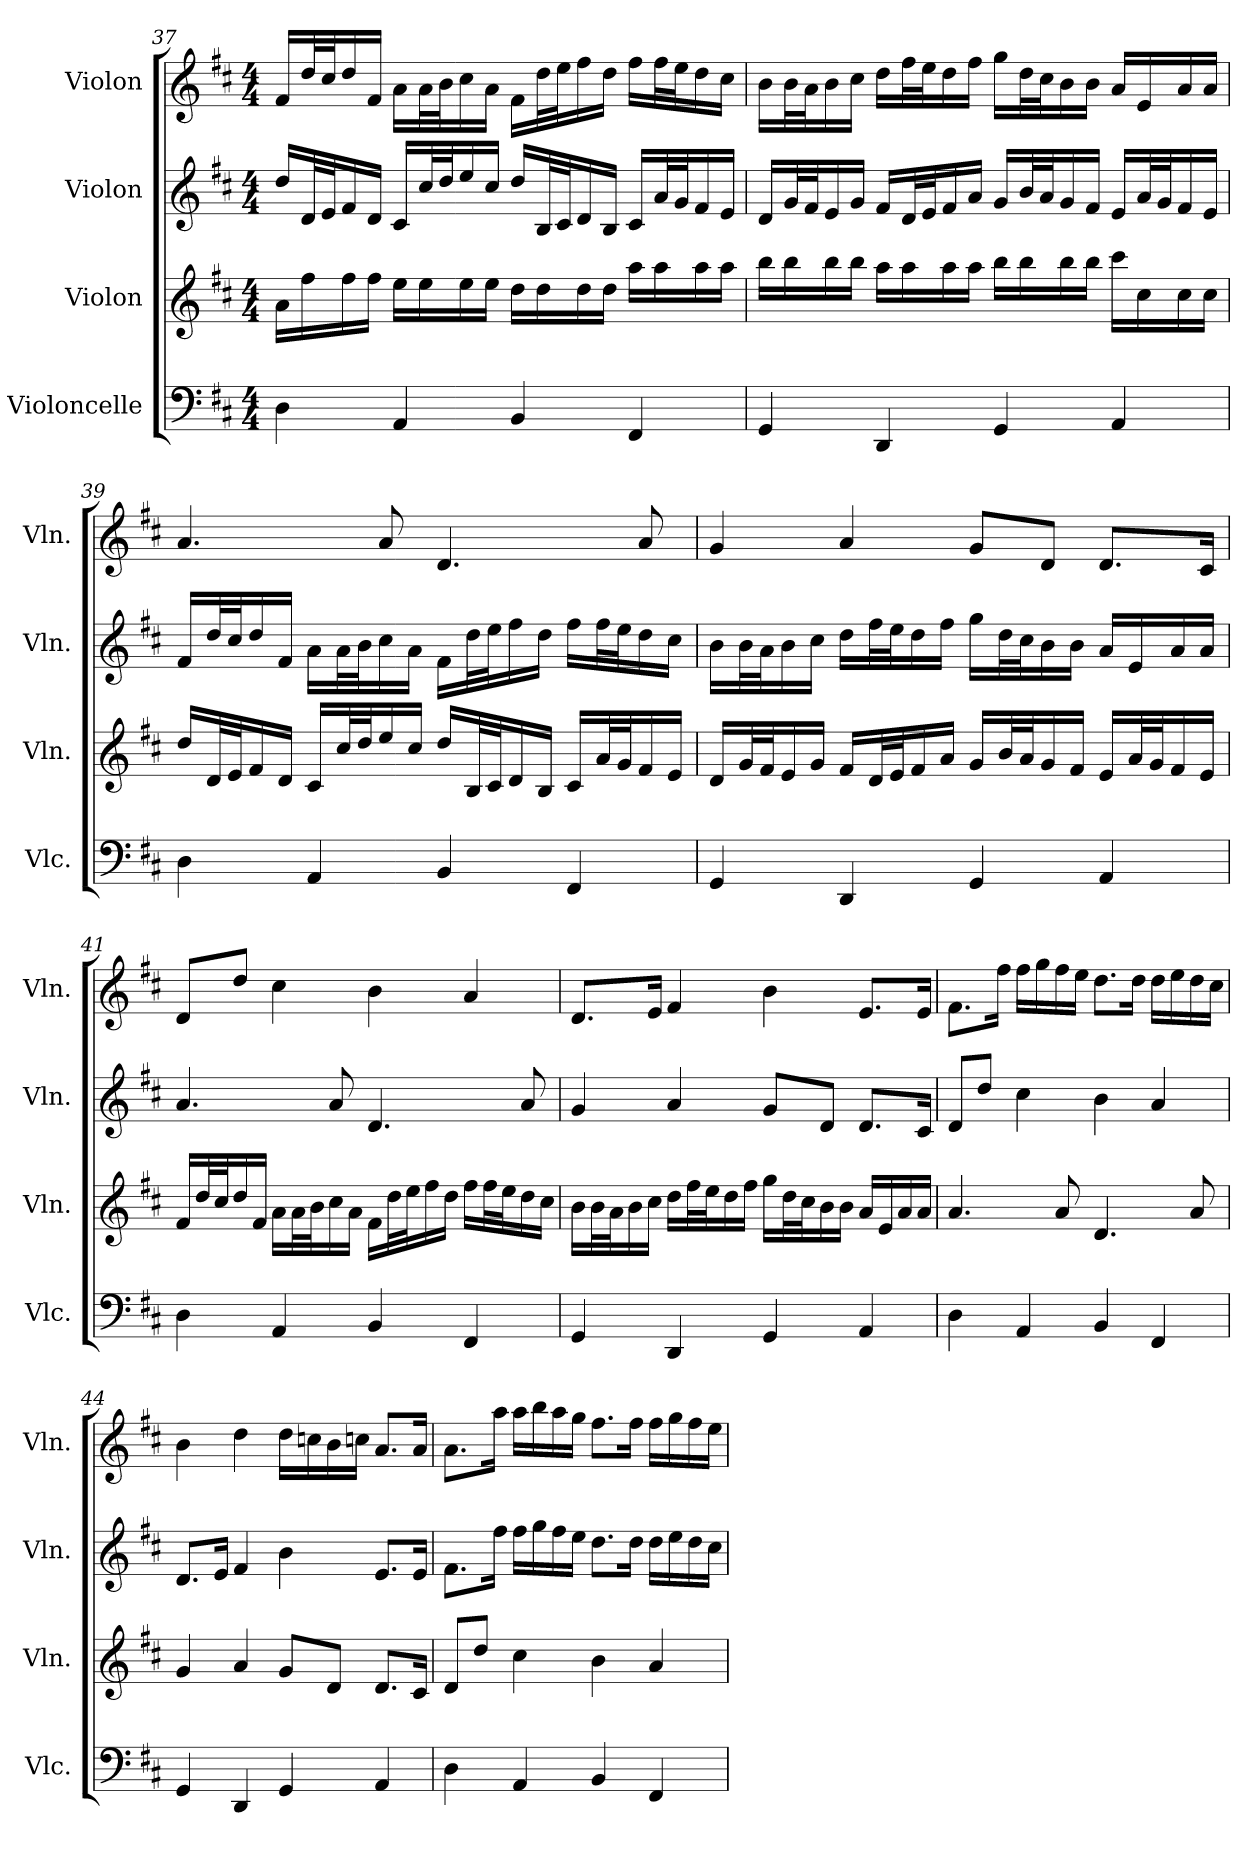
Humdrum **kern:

**kern	**kern	**kern	**kern
*part4	*part3	*part2	*part1
*staff4	*staff3	*staff2	*staff1
*I"Violoncelle	*I"Violon	*I"Violon	*I"Violon
*I'Vlc.	*I'Vln.	*I'Vln.	*I'Vln.
*clefF4	*clefG2	*clefG2	*clefG2
*k[f#c#]	*k[f#c#]	*k[f#c#]	*k[f#c#]
*M4/4	*M4/4	*M4/4	*M4/4
=37	=37	=37	=37
4D\	16a\LL	16dd/LL	16f#/LL
.	16ff#\	32d/L	32dd/L
.	.	32e/J	32cc#/J
.	16ff#\	16f#/	16dd/
.	16ff#\JJ	16d/JJ	16f#/JJ
4AA/	16ee\LL	16c#/LL	16a\LL
.	16ee\	32cc#/L	32a\L
.	.	32dd/J	32b\J
.	16ee\	16ee/	16cc#\
.	16ee\JJ	16cc#/JJ	16a\JJ
4BB/	16dd\LL	16dd/LL	16f#\LL
.	16dd\	32B/L	32dd\L
.	.	32c#/J	32ee\J
.	16dd\	16d/	16ff#\
.	16dd\JJ	16B/JJ	16dd\JJ
4FF#/	16aa\LL	16c#/LL	16ff#\LL
.	16aa\	32a/L	32ff#\L
.	.	32g/J	32ee\J
.	16aa\	16f#/	16dd\
.	16aa\JJ	16e/JJ	16cc#\JJ
!!LO:PB:g=z
=38	=38	=38	=38
4GG/	16bb\LL	16d/LL	16b\LL
.	16bb\	32g/L	32b\L
.	.	32f#/J	32a\J
.	16bb\	16e/	16b\
.	16bb\JJ	16g/JJ	16cc#\JJ
4DD/	16aa\LL	16f#/LL	16dd\LL
.	16aa\	32d/L	32ff#\L
.	.	32e/J	32ee\J
.	16aa\	16f#/	16dd\
.	16aa\JJ	16a/JJ	16ff#\JJ
4GG/	16bb\LL	16g/LL	16gg\LL
.	16bb\	32b/L	32dd\L
.	.	32a/J	32cc#\J
.	16bb\	16g/	16b\
.	16bb\JJ	16f#/JJ	16b\JJ
4AA/	16ccc#\LL	16e/LL	16a/LL
.	16cc#\	32a/L	16e/
.	.	32g/J	.
.	16cc#\	16f#/	16a/
.	16cc#\JJ	16e/JJ	16a/JJ
=39	=39	=39	=39
4D\	16dd/LL	16f#/LL	4.a/
.	32d/L	32dd/L	.
.	32e/J	32cc#/J	.
.	16f#/	16dd/	.
.	16d/JJ	16f#/JJ	.
4AA/	16c#/LL	16a\LL	.
.	32cc#/L	32a\L	.
.	32dd/J	32b\J	.
.	16ee/	16cc#\	8a/
.	16cc#/JJ	16a\JJ	.
4BB/	16dd/LL	16f#\LL	4.d/
.	32B/L	32dd\L	.
.	32c#/J	32ee\J	.
.	16d/	16ff#\	.
.	16B/JJ	16dd\JJ	.
4FF#/	16c#/LL	16ff#\LL	.
.	32a/L	32ff#\L	.
.	32g/J	32ee\J	.
.	16f#/	16dd\	8a/
.	16e/JJ	16cc#\JJ	.
!!LO:LB:g=z
=40	=40	=40	=40
4GG/	16d/LL	16b\LL	4g/
.	32g/L	32b\L	.
.	32f#/J	32a\J	.
.	16e/	16b\	.
.	16g/JJ	16cc#\JJ	.
4DD/	16f#/LL	16dd\LL	4a/
.	32d/L	32ff#\L	.
.	32e/J	32ee\J	.
.	16f#/	16dd\	.
.	16a/JJ	16ff#\JJ	.
4GG/	16g/LL	16gg\LL	8g/L
.	32b/L	32dd\L	.
.	32a/J	32cc#\J	.
.	16g/	16b\	8d/J
.	16f#/JJ	16b\JJ	.
4AA/	16e/LL	16a/LL	8.d/L
.	32a/L	16e/	.
.	32g/J	.	.
.	16f#/	16a/	.
.	16e/JJ	16a/JJ	16c#/Jk
=41	=41	=41	=41
4D\	16f#/LL	4.a/	8d/L
.	32dd/L	.	.
.	32cc#/J	.	.
.	16dd/	.	8dd/J
.	16f#/JJ	.	.
4AA/	16a\LL	.	4cc#\
.	32a\L	.	.
.	32b\J	.	.
.	16cc#\	8a/	.
.	16a\JJ	.	.
4BB/	16f#\LL	4.d/	4b\
.	32dd\L	.	.
.	32ee\J	.	.
.	16ff#\	.	.
.	16dd\JJ	.	.
4FF#/	16ff#\LL	.	4a/
.	32ff#\L	.	.
.	32ee\J	.	.
.	16dd\	8a/	.
.	16cc#\JJ	.	.
!!LO:LB:g=z
=42	=42	=42	=42
4GG/	16b\LL	4g/	8.d/L
.	32b\L	.	.
.	32a\J	.	.
.	16b\	.	.
.	16cc#\JJ	.	16e/Jk
4DD/	16dd\LL	4a/	4f#/
.	32ff#\L	.	.
.	32ee\J	.	.
.	16dd\	.	.
.	16ff#\JJ	.	.
4GG/	16gg\LL	8g/L	4b\
.	32dd\L	.	.
.	32cc#\J	.	.
.	16b\	8d/J	.
.	16b\JJ	.	.
4AA/	16a/LL	8.d/L	8.e/L
.	16e/	.	.
.	16a/	.	.
.	16a/JJ	16c#/Jk	16e/Jk
=43	=43	=43	=43
4D\	4.a/	8d/L	8.f#\L
.	.	8dd/J	.
.	.	.	16ff#\Jk
4AA/	.	4cc#\	16ff#\LL
.	.	.	16gg\
.	8a/	.	16ff#\
.	.	.	16ee\JJ
4BB/	4.d/	4b\	8.dd\L
.	.	.	16dd\Jk
4FF#/	.	4a/	16dd\LL
.	.	.	16ee\
.	8a/	.	16dd\
.	.	.	16cc#\JJ
=44	=44	=44	=44
4GG/	4g/	8.d/L	4b\
.	.	16e/Jk	.
4DD/	4a/	4f#/	4dd\
4GG/	8g/L	4b\	16dd\LL
.	.	.	16ccn\
.	8d/J	.	16b\
.	.	.	16ccn\JJ
4AA/	8.d/L	8.e/L	8.a/L
.	16c#/Jk	16e/Jk	16a/Jk
!!LO:PB:g=z
=45	=45	=45	=45
4D\	8d/L	8.f#\L	8.a\L
.	8dd/J	.	.
.	.	16ff#\Jk	16aa\Jk
4AA/	4cc#\	16ff#\LL	16aa\LL
.	.	16gg\	16bb\
.	.	16ff#\	16aa\
.	.	16ee\JJ	16gg\JJ
4BB/	4b\	8.dd\L	8.ff#\L
.	.	16dd\Jk	16ff#\Jk
4FF#/	4a/	16dd\LL	16ff#\LL
.	.	16ee\	16gg\
.	.	16dd\	16ff#\
.	.	16cc#\JJ	16ee\JJ
=	=	=	=
*-	*-	*-	*-
